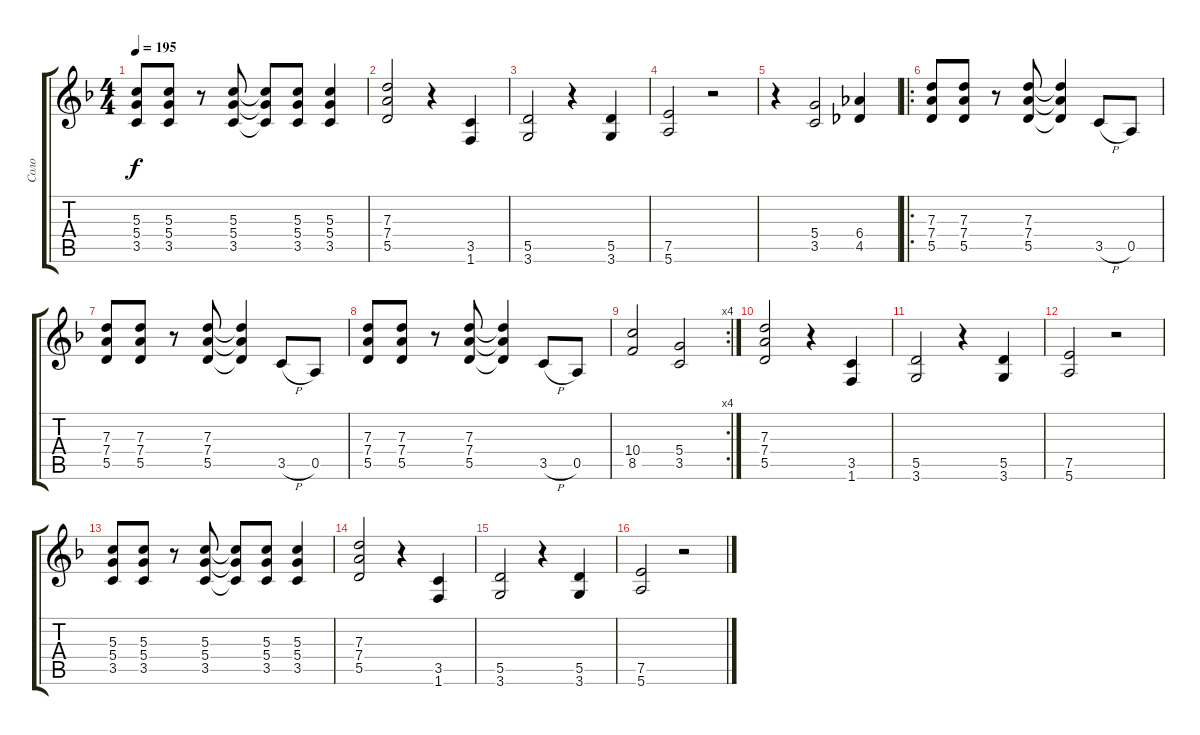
\track ("Соло" "Соло") {instrument distortionguitar}
\staff {score tabs}
\tuning (E4 B3 G3 D3 A2 E2) {hide}
\ts (4 4)
\tempo 195
\clef g2
\ks f
(5.3 5.4 3.5).8{dy f} (5.3 5.4 3.5).8 r.8 (5.3 5.4 3.5).8 (5.3{t} 5.4{t} 3.5{t}).8 (5.3 5.4 3.5).8 (5.3 5.4 3.5).4 |
(7.3 7.4 5.5).2 r.4 (3.5 1.6).4 |
(5.5 3.6).2 r.4 (5.5 3.6).4 |
(7.5 5.6).2 r.2 |
r.4 (5.4 3.5).2 (6.4 4.5).4 |
\ro
(7.3 7.4 5.5).8 (7.3 7.4 5.5).8 r.8 (7.3 7.4 5.5).8 (7.3{t} 7.4{t} 5.5{t}).4 3.5{h}.8 0.5.8 |
(7.3 7.4 5.5).8 (7.3 7.4 5.5).8 r.8 (7.3 7.4 5.5).8 (7.3{t} 7.4{t} 5.5{t}).4 3.5{h}.8 0.5.8 |
(7.3 7.4 5.5).8 (7.3 7.4 5.5).8 r.8 (7.3 7.4 5.5).8 (7.3{t} 7.4{t} 5.5{t}).4 3.5{h}.8 0.5.8 |
\rc 4
(10.4 8.5).2 (5.4 3.5).2 |
(7.3 7.4 5.5).2 r.4 (3.5 1.6).4 |
(5.5 3.6).2 r.4 (5.5 3.6).4 |
(7.5 5.6).2 r.2 |
(5.3 5.4 3.5).8 (5.3 5.4 3.5).8 r.8 (5.3 5.4 3.5).8 (5.3{t} 5.4{t} 3.5{t}).8 (5.3 5.4 3.5).8 (5.3 5.4 3.5).4 |
(7.3 7.4 5.5).2 r.4 (3.5 1.6).4 |
(5.5 3.6).2 r.4 (5.5 3.6).4 |
(7.5 5.6).2 r.2
